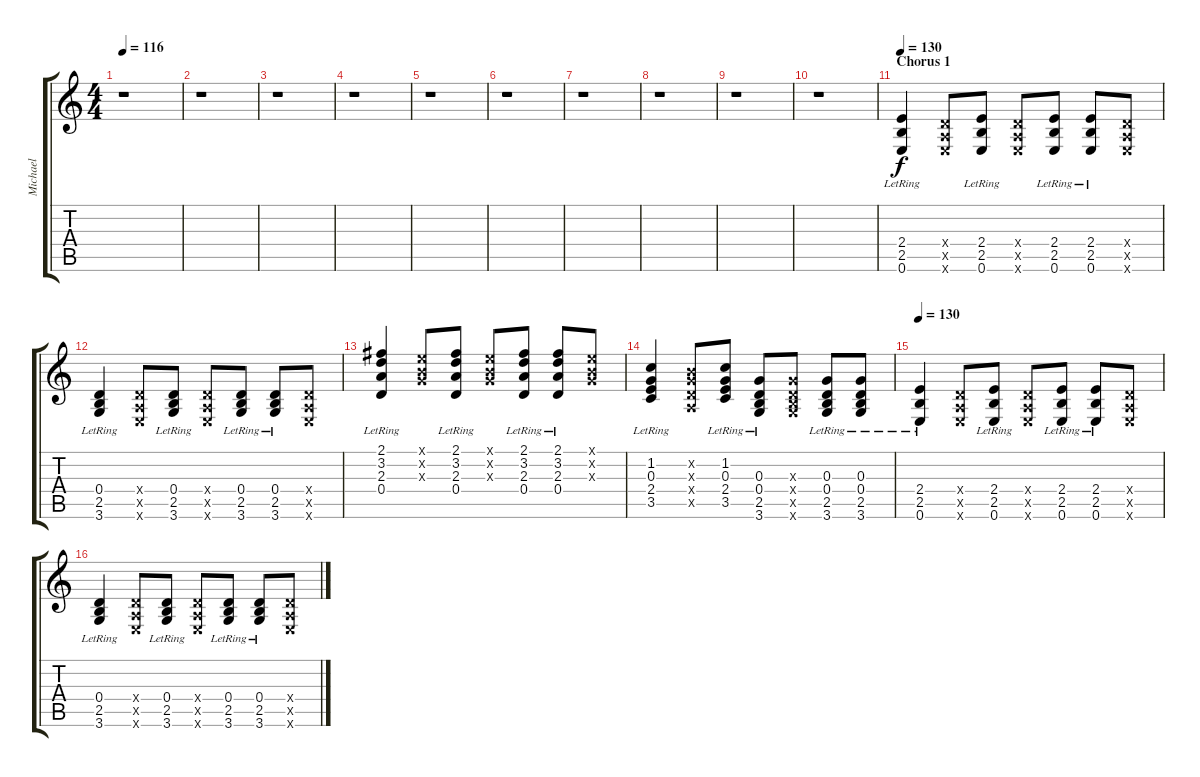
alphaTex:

\track ("Michael" "Michael") {instrument electricguitarclean}
\staff {score tabs}
\tuning (E4 B3 G3 D3 A2 E2) {hide}
\ts (4 4)
\tempo 116
\clef g2
\ks c
r.1{dy f} |
r.1 |
r.1 |
r.1 |
r.1 |
r.1 |
r.1 |
r.1 |
r.1 |
r.1 |
\section ("" "Chorus 1")
\tempo 130
(2.4{lr} 2.5{lr} 0.6{lr}).4{instrument electricguitarclean} (0.4{x} 0.5{x} 0.6{x}).8 (2.4{lr} 2.5{lr} 0.6{lr}).8 (0.4{x} 0.5{x} 0.6{x}).8 (2.4{lr} 2.5{lr} 0.6{lr}).8 (2.4{lr} 2.5{lr} 0.6{lr}).8 (0.4{x} 0.5{x} 0.6{x}).8 |
(0.4{lr} 2.5{lr} 3.6{lr}).4 (0.4{x} 0.5{x} 0.6{x}).8 (0.4{lr} 2.5{lr} 3.6{lr}).8 (0.4{x} 0.5{x} 0.6{x}).8 (0.4{lr} 2.5{lr} 3.6{lr}).8 (0.4{lr} 2.5{lr} 3.6{lr}).8 (0.4{x} 0.5{x} 0.6{x}).8 |
(2.1{lr} 3.2{lr} 2.3{lr} 0.4{lr}).4 (0.1{x} 0.2{x} 0.3{x}).8 (2.1{lr} 3.2{lr} 2.3{lr} 0.4{lr}).8 (0.1{x} 0.2{x} 0.3{x}).8 (2.1{lr} 3.2{lr} 2.3{lr} 0.4{lr}).8 (2.1{lr} 3.2{lr} 2.3{lr} 0.4{lr}).8 (0.1{x} 0.2{x} 0.3{x}).8 |
(1.2{lr} 0.3{lr} 2.4{lr} 3.5{lr}).4 (0.2{x} 0.3{x} 0.4{x} 0.5{x}).8 (1.2{lr} 0.3{lr} 2.4{lr} 3.5{lr}).8 (0.3{lr} 0.4{lr} 2.5{lr} 3.6{lr}).8 (0.3{x} 0.4{x} 2.5{x} 3.6{x}).8 (0.3{lr} 0.4{lr} 2.5{lr} 3.6{lr}).8 (0.3{lr} 0.4{lr} 2.5{lr} 3.6{lr}).8 |
\tempo 130
(2.4{lr} 2.5{lr} 0.6{lr}).4{instrument electricguitarclean} (0.4{x} 0.5{x} 0.6{x}).8 (2.4{lr} 2.5{lr} 0.6{lr}).8 (0.4{x} 0.5{x} 0.6{x}).8 (2.4{lr} 2.5{lr} 0.6{lr}).8 (2.4{lr} 2.5{lr} 0.6{lr}).8 (0.4{x} 0.5{x} 0.6{x}).8 |
(0.4{lr} 2.5{lr} 3.6{lr}).4 (0.4{x} 0.5{x} 0.6{x}).8 (0.4{lr} 2.5{lr} 3.6{lr}).8 (0.4{x} 0.5{x} 0.6{x}).8 (0.4{lr} 2.5{lr} 3.6{lr}).8 (0.4{lr} 2.5{lr} 3.6{lr}).8 (0.4{x} 0.5{x} 0.6{x}).8
